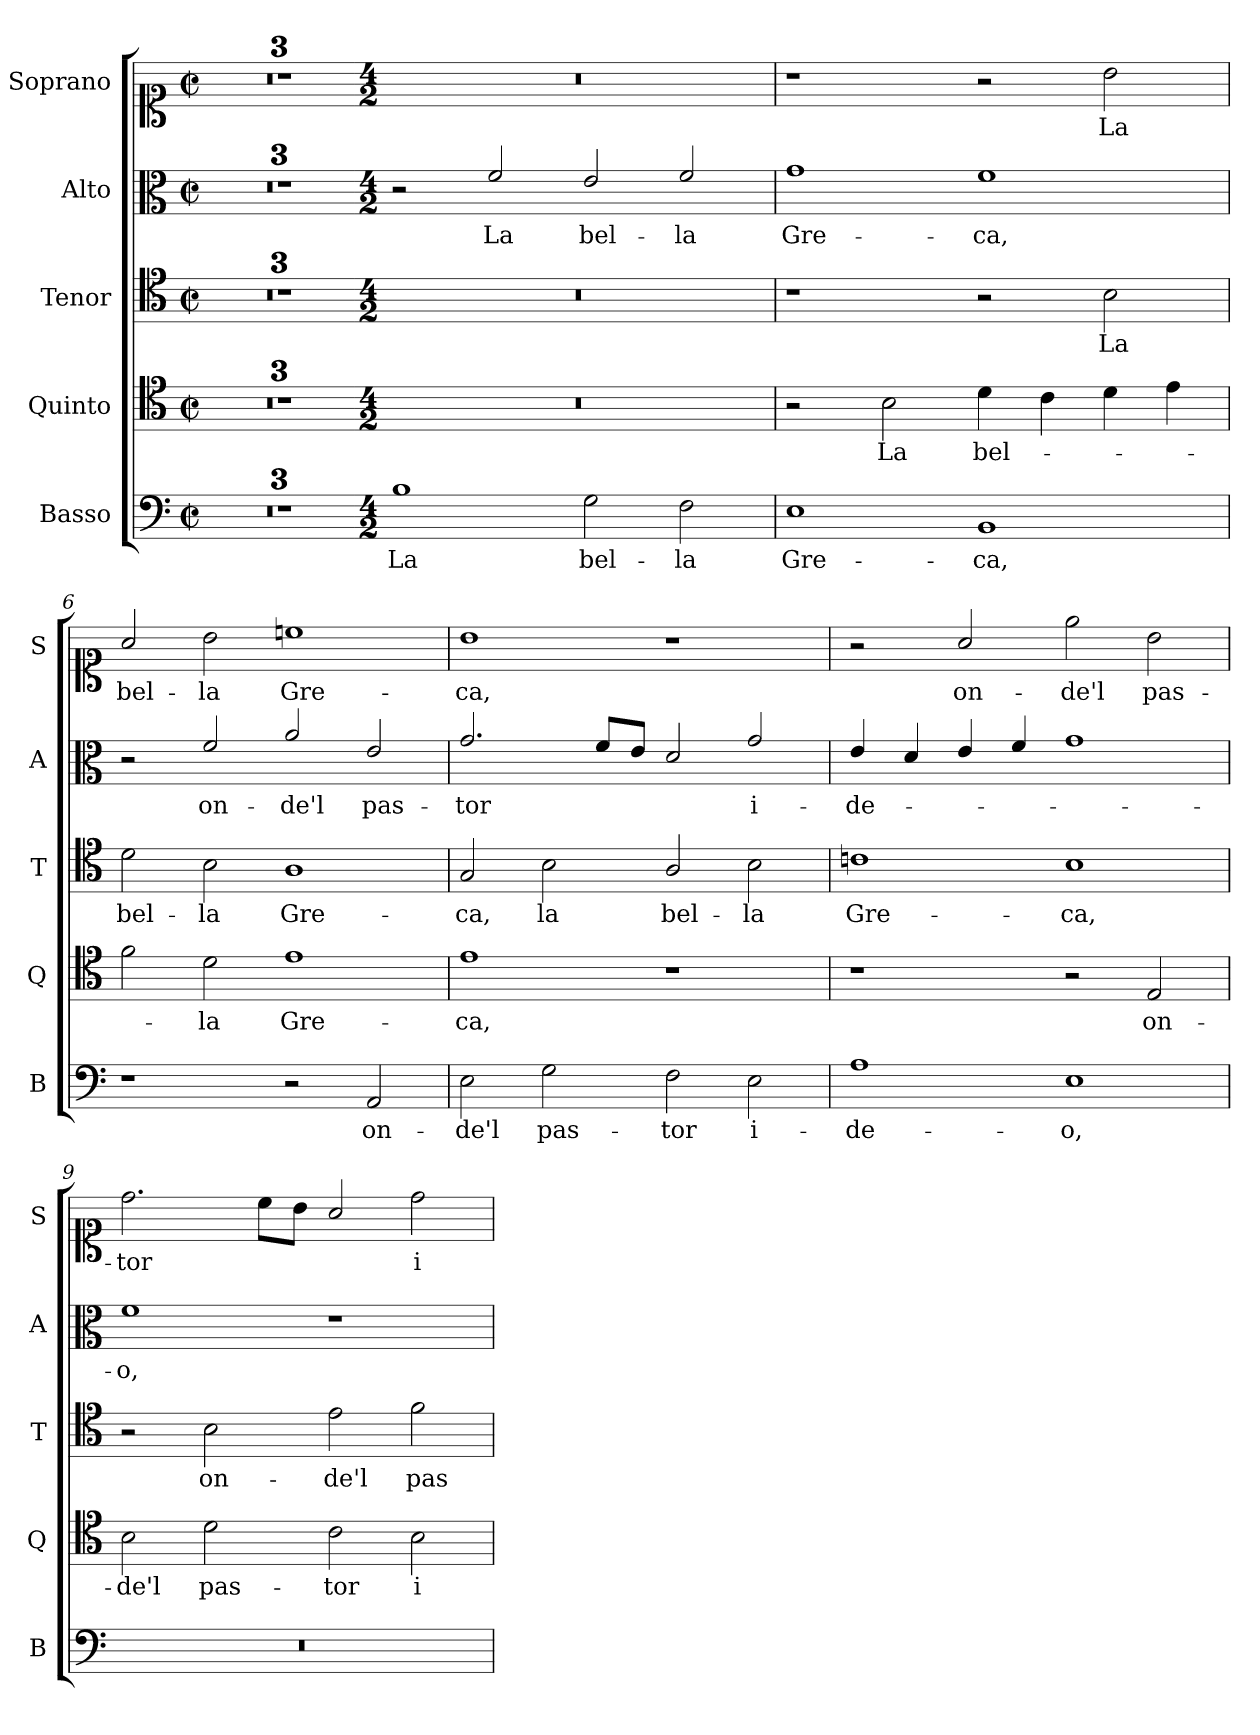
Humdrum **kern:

**kern	**text	**kern	**text	**kern	**text	**kern	**text	**kern	**text
*part5	*part5	*part4	*part4	*part3	*part3	*part2	*part2	*part1	*part1
*staff5	*staff5	*staff4	*staff4	*staff3	*staff3	*staff2	*staff2	*staff1	*staff1
*I"Basso	*	*I"Quinto	*	*I"Tenor	*	*I"Alto	*	*I"Soprano	*
*I'B	*	*I'Q	*	*I'T	*	*I'A	*	*I'S	*
*clefF4	*	*clefC4	*	*clefC4	*	*clefC3	*	*clefC1	*
*k[]	*	*k[]	*	*k[]	*	*k[]	*	*k[]	*
*C:	*	*C:	*	*C:	*	*C:	*	*C:	*
*M2/2	*	*M2/2	*	*M2/2	*	*M2/2	*	*M2/2	*
*met(c|)	*	*met(c|)	*	*met(c|)	*	*met(c|)	*	*met(c|)	*
=1	=1	=1	=1	=1	=1	=1	=1	=1	=1
1ryy	.	1ryy	.	1ryy	.	1ryy	.	1ryy	.
=2	=2	=2	=2	=2	=2	=2	=2	=2	=2
1ryy	.	1ryy	.	1ryy	.	1ryy	.	1ryy	.
=3	=3	=3	=3	=3	=3	=3	=3	=3	=3
*	*	*clefGv2	*	*clefGv2	*	*clefG2	*	*clefG2	*
*k[f#c#]	*	*k[f#c#]	*	*k[f#c#]	*	*k[f#c#]	*	*k[f#c#]	*
*D:	*	*D:	*	*D:	*	*D:	*	*D:	*
1ryy	.	1ryy	.	1ryy	.	1ryy	.	1ryy	.
=4-	=4-	=4-	=4-	=4-	=4-	=4-	=4-	=4-	=4-
*M4/2	*	*M4/2	*	*M4/2	*	*M4/2	*	*M4/2	*
!	!LO:LY:b	!	!	!	!	!	!	!	!
1B	La	0r	.	0r	.	2r	.	0r	.
!	!	!	!	!	!	!	!LO:LY:b	!	!
.	.	.	.	.	.	2f#/	La	.	.
!	!LO:LY:b	!	!	!	!	!	!LO:LY:b	!	!
2G\	bel-	.	.	.	.	2e/	bel-	.	.
!	!LO:LY:b	!	!	!	!	!	!LO:LY:b	!	!
2F#\	-la	.	.	.	.	2f#/	-la	.	.
=5	=5	=5	=5	=5	=5	=5	=5	=5	=5
!	!LO:LY:b	!	!	!	!	!	!LO:LY:b	!	!
1E	Gre-	2r	.	1r	.	1g	Gre-	1r	.
!	!	!	!LO:LY:b	!	!	!	!	!	!
.	.	2B\	La	.	.	.	.	.	.
!	!LO:LY:b	!	!LO:LY:b	!	!	!	!LO:LY:b	!	!
1BB	-ca,	4d\	bel-	2r	.	1f#	-ca,	2r	.
.	.	4c#\	.	.	.	.	.	.	.
!	!	!	!	!	!LO:LY:b	!	!	!	!LO:LY:b
.	.	4d\	.	2B\	La	.	.	2b\	La
.	.	4e\	.	.	.	.	.	.	.
=6	=6	=6	=6	=6	=6	=6	=6	=6	=6
!	!	!	!	!	!LO:LY:b	!	!	!	!LO:LY:b
1r	.	2f#\	.	2d\	bel-	2r	.	2a/	bel-
!	!	!	!LO:LY:b	!	!LO:LY:b	!	!LO:LY:b	!	!LO:LY:b
.	.	2d\	-la	2B\	-la	2f#/	on-	2b\	-la
!	!	!	!LO:LY:b	!	!LO:LY:b	!	!LO:LY:b	!	!LO:LY:b
2r	.	1e	Gre-	1A	Gre-	2a/	-de'l	1ccn	Gre-
!	!LO:LY:b	!	!	!	!	!	!LO:LY:b	!	!
2AA/	on-	.	.	.	.	2e/	pas-	.	.
!!LO:PB:g=z
=7	=7	=7	=7	=7	=7	=7	=7	=7	=7
!	!LO:LY:b	!	!LO:LY:b	!	!LO:LY:b	!	!LO:LY:b	!	!LO:LY:b
2E\	-de'l	1e	-ca,	2G/	-ca,	2.g/	-tor	1b	-ca,
!	!LO:LY:b	!	!	!	!LO:LY:b	!	!	!	!
2G\	pas-	.	.	2B\	la	.	.	.	.
.	.	.	.	.	.	8f#/L	.	.	.
.	.	.	.	.	.	8e/J	.	.	.
!	!LO:LY:b	!	!	!	!LO:LY:b	!	!	!	!
2F#\	-tor	1r	.	2A/	bel-	2d/	.	1r	.
!	!LO:LY:b	!	!	!	!LO:LY:b	!	!LO:LY:b	!	!
2E\	i-	.	.	2B\	-la	2g/	i-	.	.
=8	=8	=8	=8	=8	=8	=8	=8	=8	=8
!	!LO:LY:b	!	!	!	!LO:LY:b	!	!LO:LY:b	!	!
1A	-de-	1r	.	1cn	Gre-	4e/	-de-	2r	.
.	.	.	.	.	.	4d/	.	.	.
!	!	!	!	!	!	!	!	!	!LO:LY:b
.	.	.	.	.	.	4e/	.	2a/	on-
.	.	.	.	.	.	4f#/	.	.	.
!	!LO:LY:b	!	!	!	!LO:LY:b	!	!	!	!LO:LY:b
1E	-o,	2r	.	1B	-ca,	1g	.	2ee\	-de'l
!	!	!	!LO:LY:b	!	!	!	!	!	!LO:LY:b
.	.	2E/	on-	.	.	.	.	2b\	pas-
=9	=9	=9	=9	=9	=9	=9	=9	=9	=9
!	!	!	!LO:LY:b	!	!	!	!LO:LY:b	!	!LO:LY:b
0r	.	2B\	-de'l	2r	.	1f#	-o,	2.dd\	-tor
!	!	!	!LO:LY:b	!	!LO:LY:b	!	!	!	!
.	.	2d\	pas-	2B\	on-	.	.	.	.
.	.	.	.	.	.	.	.	8cc#\L	.
.	.	.	.	.	.	.	.	8b\J	.
!	!	!	!LO:LY:b	!	!LO:LY:b	!	!	!	!
.	.	2c#\	-tor	2e\	-de'l	1r	.	2a/	.
!	!	!	!LO:LY:b	!	!LO:LY:b	!	!	!	!LO:LY:b
.	.	2B\	i-	2f#\	pas-	.	.	2dd\	i-
=	=	=	=	=	=	=	=	=	=
*-	*-	*-	*-	*-	*-	*-	*-	*-	*-
